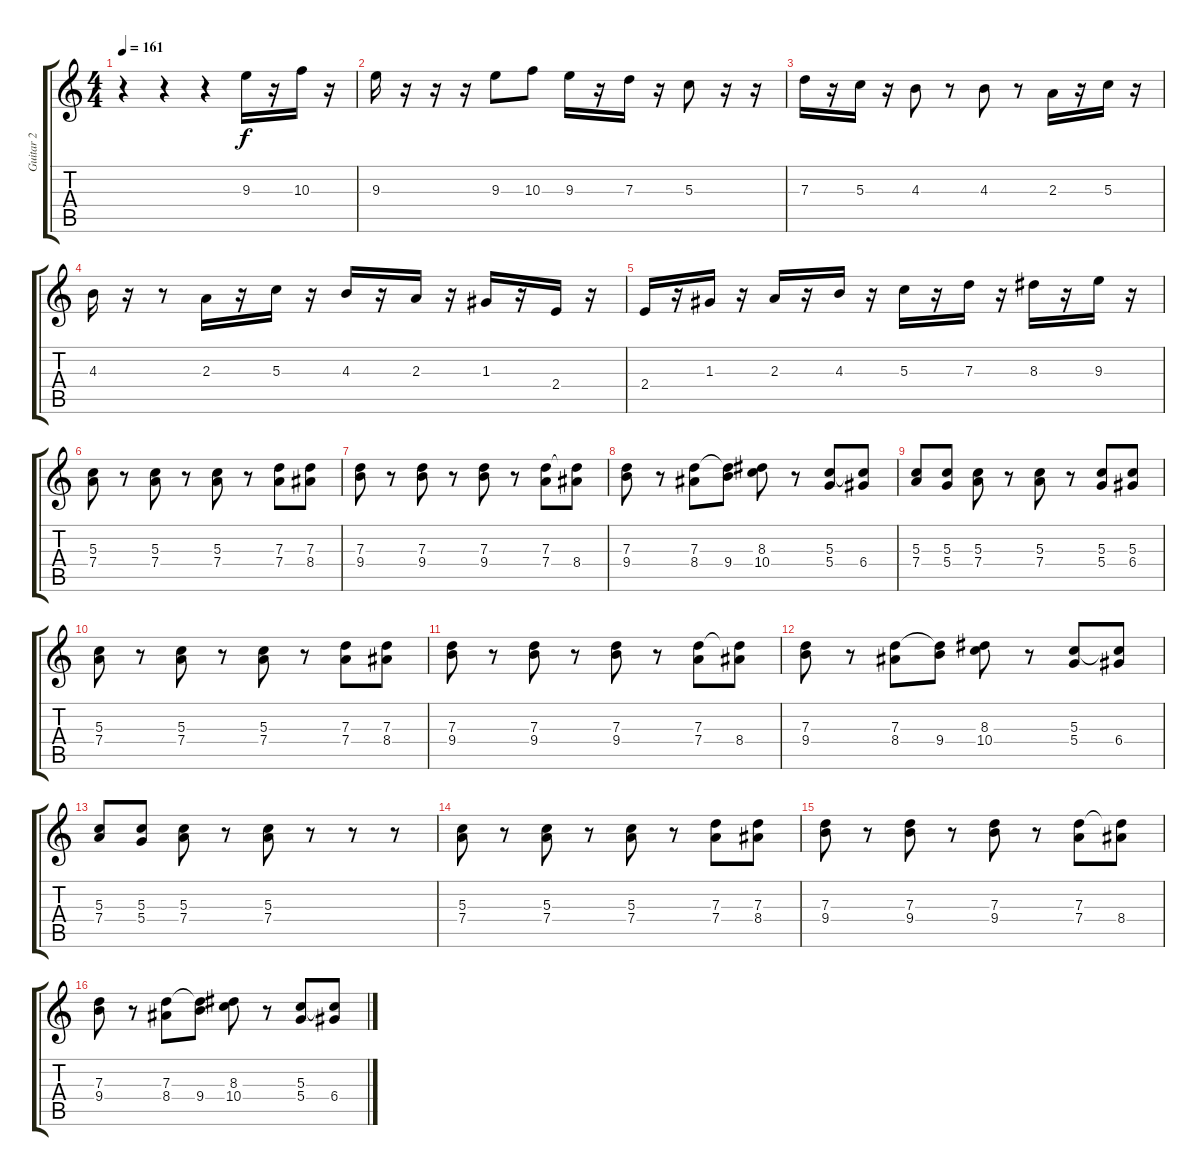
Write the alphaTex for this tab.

\track ("Guitar 2" "Guitar 2") {instrument acousticguitarnylon}
\staff {score tabs}
\tuning (E4 B3 G3 D3 A2 E2) {hide}
\ts (4 4)
\tempo 161
\clef g2
\ks c
r.4{dy f} r.4 r.4 9.3.16{volume 10 instrument koto} r.16 10.3.16 r.16 |
9.3.16 r.16 r.16 r.16 9.3.8 10.3.8 9.3.16 r.16 7.3.16 r.16 5.3.8 r.16 r.16 |
7.3.16 r.16 5.3.16 r.16 4.3.8 r.8 4.3.8 r.8 2.3.16 r.16 5.3.16 r.16 |
4.3.16 r.16 r.8 2.3.16 r.16 5.3.16 r.16 4.3.16 r.16 2.3.16 r.16 1.3.16 r.16 2.4.16 r.16 |
2.4.16 r.16 1.3.16 r.16 2.3.16 r.16 4.3.16 r.16 5.3.16 r.16 7.3.16 r.16 8.3.16 r.16 9.3.16 r.16 |
(5.3 7.4).8{instrument acousticguitarnylon} r.8 (5.3 7.4).8 r.8 (5.3 7.4).8 r.8 (7.3 7.4).8 (7.3 8.4).8 |
(7.3 9.4).8 r.8 (7.3 9.4).8 r.8 (7.3 9.4).8 r.8 (7.3 7.4).8 (7.3{t} 8.4).8 |
(7.3 9.4).8 r.8 (7.3 8.4).8 (7.3{t} 9.4).8 (8.3 10.4).8 r.8 (5.3 5.4).8 (5.3{t} 6.4).8 |
(5.3 7.4).8 (5.3 5.4).8 (5.3 7.4).8 r.8 (5.3 7.4).8 r.8 (5.3 5.4).8 (5.3 6.4).8 |
(5.3 7.4).8 r.8 (5.3 7.4).8 r.8 (5.3 7.4).8 r.8 (7.3 7.4).8 (7.3 8.4).8 |
(7.3 9.4).8 r.8 (7.3 9.4).8 r.8 (7.3 9.4).8 r.8 (7.3 7.4).8 (7.3{t} 8.4).8 |
(7.3 9.4).8 r.8 (7.3 8.4).8 (7.3{t} 9.4).8 (8.3 10.4).8 r.8 (5.3 5.4).8 (5.3{t} 6.4).8 |
(5.3 7.4).8 (5.3 5.4).8 (5.3 7.4).8 r.8 (5.3 7.4).8 r.8 r.8 r.8 |
(5.3 7.4).8 r.8 (5.3 7.4).8 r.8 (5.3 7.4).8 r.8 (7.3 7.4).8 (7.3 8.4).8 |
(7.3 9.4).8 r.8 (7.3 9.4).8 r.8 (7.3 9.4).8 r.8 (7.3 7.4).8 (7.3{t} 8.4).8 |
(7.3 9.4).8 r.8 (7.3 8.4).8 (7.3{t} 9.4).8 (8.3 10.4).8 r.8 (5.3 5.4).8 (5.3{t} 6.4).8
